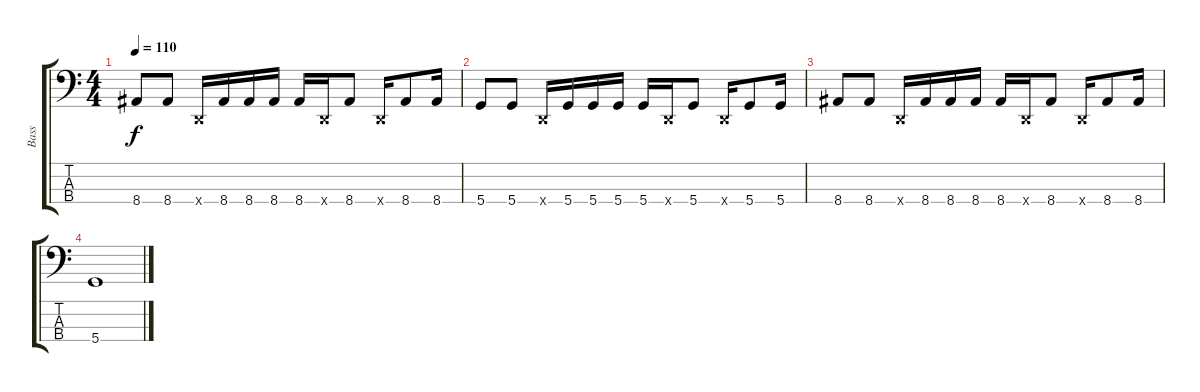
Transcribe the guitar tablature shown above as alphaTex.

\track ("Bass" "Bass") {instrument electricbasspick}
\staff {score tabs}
\tuning (G2 D2 A1 D1) {hide}
\ts (4 4)
\tempo 110
\clef f4
\ks c
8.4.8{dy f} 8.4.8 0.4{x}.16 8.4.16 8.4.16 8.4.16 8.4.16 0.4{x}.16 8.4.8 0.4{x}.16 8.4.8 8.4.16 |
5.4.8 5.4.8 0.4{x}.16 5.4.16 5.4.16 5.4.16 5.4.16 0.4{x}.16 5.4.8 0.4{x}.16 5.4.8 5.4.16 |
8.4.8 8.4.8 0.4{x}.16 8.4.16 8.4.16 8.4.16 8.4.16 0.4{x}.16 8.4.8 0.4{x}.16 8.4.8 8.4.16 |
5.4.1
